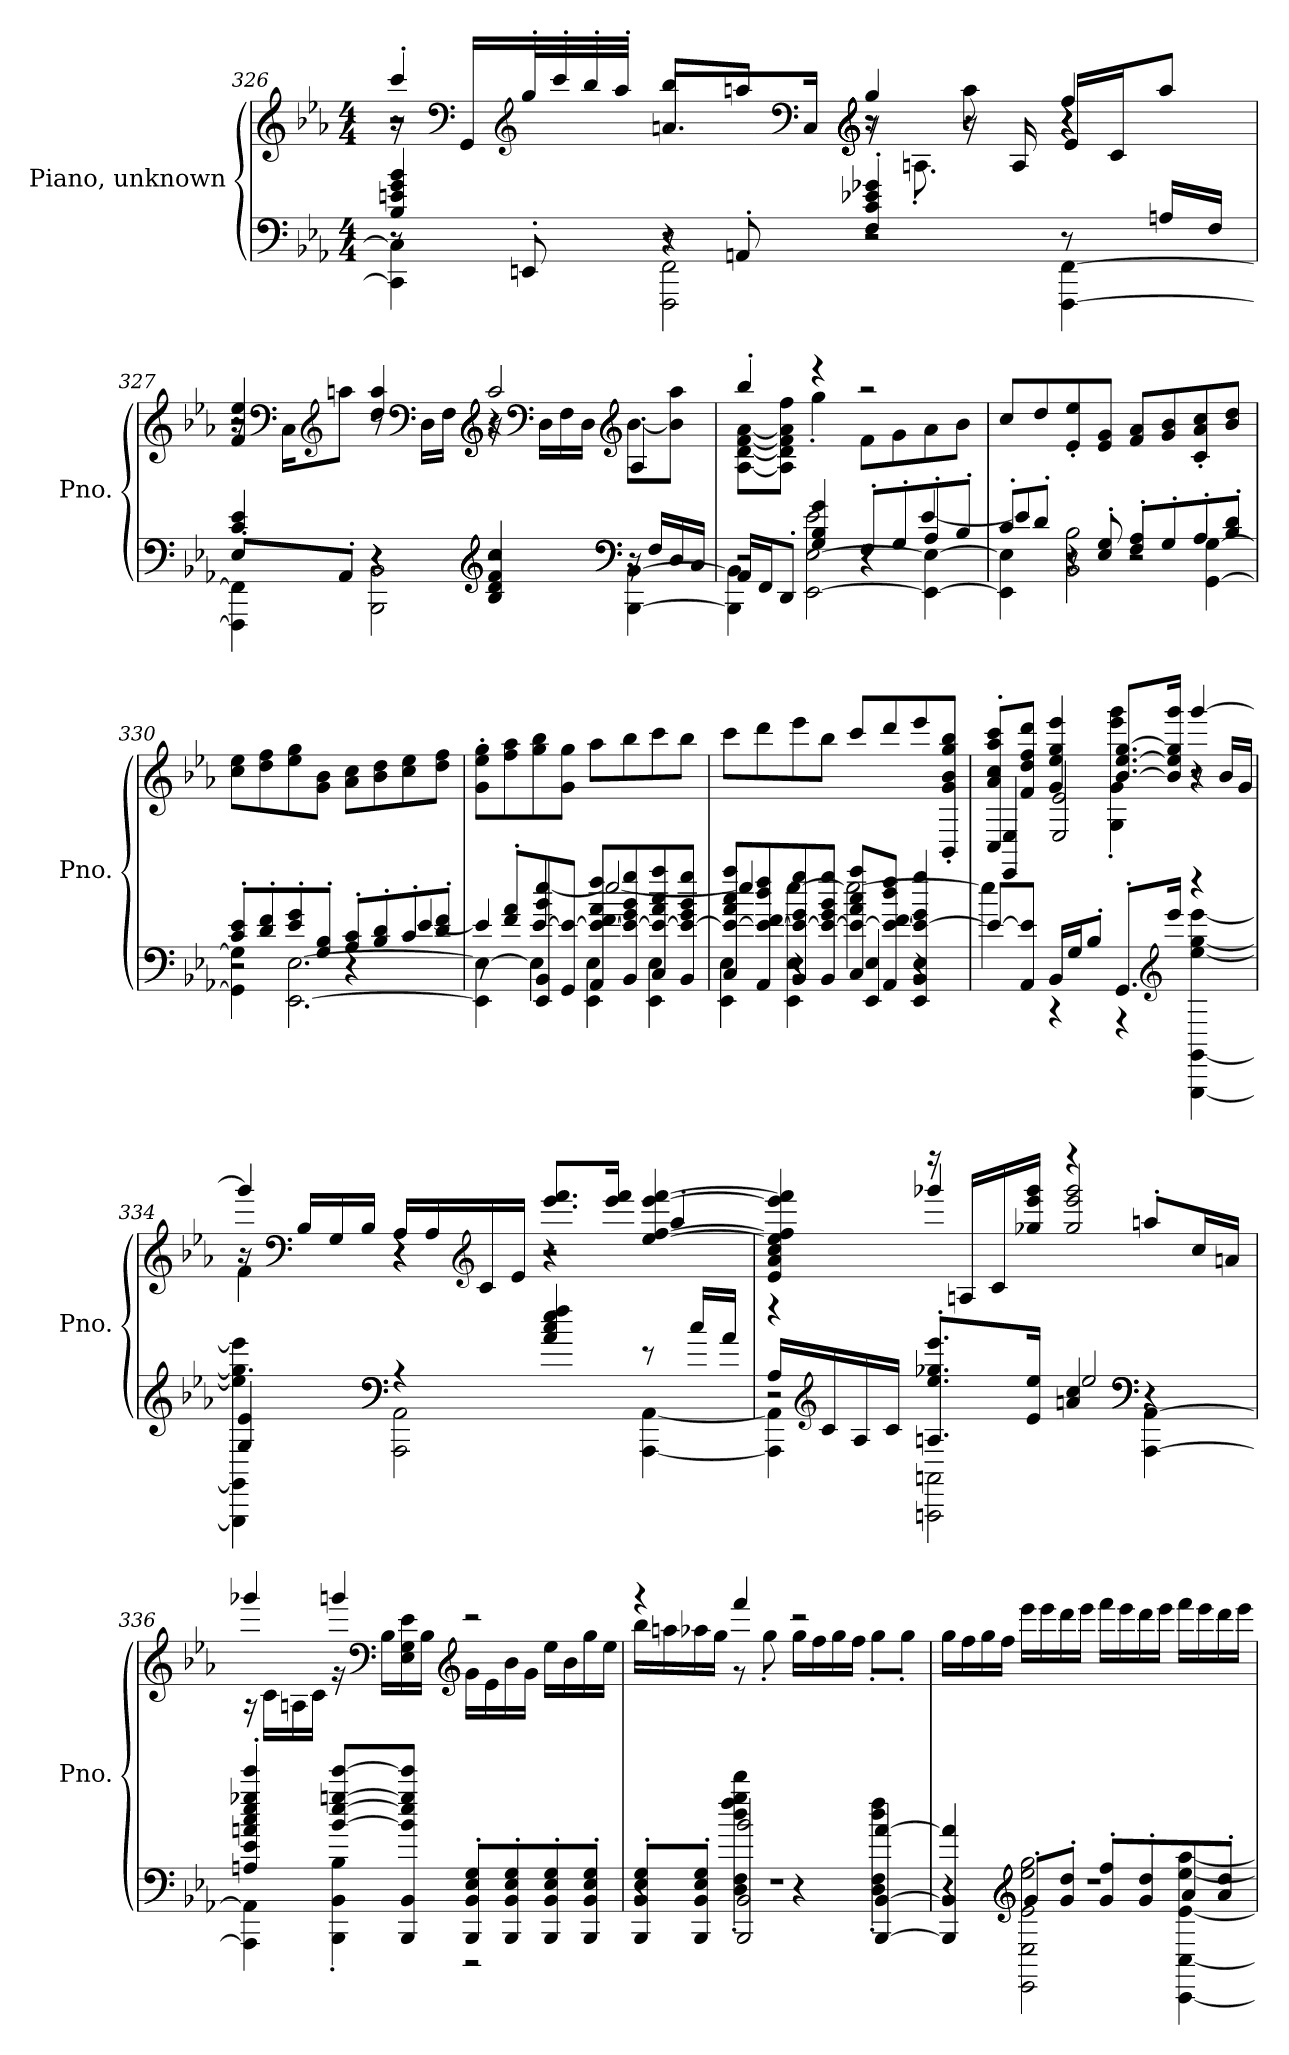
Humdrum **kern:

**kern	**kern
*part1	*part1
*staff2	*staff1
*I"Piano, unknown	*
*I'Pno.	*
!!LO:LB:g=z
*clefF4	*clefG2
*k[b-e-a-]	*k[b-e-a-]
*M4/4	*M4/4
=326	=326
*^	*^
*	*^	*	*^
*	*	*	*	*	*^
8r	4B-/ 4en/ 4g/ 4b-/	4CC\] 4C\]	4ccc'/	2r	16r	2r
*	*	*	*clefF4	*	*	*
.	.	.	.	.	16GG/LL	.
*	*	*	*clefG2	*	*	*
8EEn'/	.	.	.	.	32gg'/L	.
.	.	.	.	.	32ccc'/	.
.	.	.	.	.	32bb-'/	.
.	.	.	.	.	32aa-'/JJJ	.
8r	4r	2FFF\ 2FF\	8bb-/L	.	8.an/L	.
8AAn'/	.	.	8aan/J	.	.	.
*	*	*	*clefF4	*	*	*
.	.	.	.	.	16C/Jk	.
*	*	*	*clefG2	*	*	*
4F/' 4c/' 4e-X/' 4g-X/'	2r	.	4gg/	8r	8r	16r
.	.	.	.	.	.	8.An'\
.	.	.	.	8aa\	16r	.
.	.	.	.	.	16A/	.
8r	.	[4FFF\ [4FF\	4ff/	4r	16e-/LL	4r
.	.	.	.	.	16c/J	.
16An/LL	.	.	.	.	8aa/J	.
16F/JJ	.	.	.	.	.	.
*	*	*	*	*	*v	*v
!!LO:LB:g=z
=327	=327	=327	=327	=327	=327
8E-'/L	4c/ 4e-/	4FFF\] 4FF\]	4f/ 4ee-/	16r	2r
*	*	*	*clefF4	*	*
.	.	.	.	16C\KL	.
*	*	*	*clefG2	*	*
8AA-'/J	.	.	.	8aan\J	.
4r	4r	2BBB-\ 2BB-\	4dd/ 4aa/	8r	.
*	*	*	*clefF4	*	*
.	.	.	.	16D\LL	.
.	.	.	.	16F\JJ	.
*clefG2	*	*	*clefG2	*	*
4B-/ 4d/ 4f/ 4cc/	2r	.	2aa/	16r	4r
*	*	*	*clefF4	*	*
.	.	.	.	16D\LL	.
.	.	.	.	16F\	.
.	.	.	.	16D\JJ	.
*clefF4	*	*	*clefG2	*	*
16r	.	[4BBB-\ [4BB-\	.	[8b-\L	4A-'/
16F/LL	.	.	.	.	.
16D/	.	.	.	8b-\] 8aa\J	.
16C/JJ	.	.	.	.	.
*	*	*	*	*v	*v
=328	=328	=328	=328	=328
16AA-/LL	2r	4BBB-\] 4BB-\]	4bb-'/	[8A-\ [8d\ [8f\ [8a-\L
16FF/J	.	.	.	.
8DD'/J	.	.	.	8A-\] 8d\] 8f\] 8a-\] 8ff\J
4G/ 4B-/ 4g/	.	[2EE-\ [2E-\ 2e-\	4r	4gg'\
8F'/L	4r	.	2r	8f\L
8G'/	.	.	.	8g\
8A-'/	[4e-/	4EE-\_ 4E-\_	.	8a-\
8B-'/J	.	.	.	8b-\J
*	*	*	*v	*v
!!LO:PB:g=z
=329	=329	=329	=329
8c'/L	4e-/]	4EE-\] 4E-\]	8cc/L
8d'/J	.	.	8dd/
8r	4r	2BB-\ 2B-\	8e-/' 8ee-/'
8E-/' 8G/'	.	.	8e-/ 8g/J
8F/' 8A-/'L	2r	.	8f/ 8a-/L
8G'/	.	.	8g/ 8b-/
8A-'/	.	[4GG\ [4G\	8c/' 8a-/' 8cc/'
8B-/' 8d/'J	.	.	8b-/ 8dd/J
=330	=330	=330	=330
8c/' 8e-/'L	2r	4GG\] 4G\]	8cc\ 8ee-\L
8d/' 8f/'	.	.	8dd\ 8ff\
8e-/' 8g/'	.	[2.EE-\ [2.E-\	8ee-\ 8gg\
8G/' 8B-/'J	.	.	8g\ 8b-\J
8A-/' 8c/'L	4r	.	8a-\ 8cc\L
8B-/' 8d/'	.	.	8b-\ 8dd\
8c'/	[4e-/	.	8cc\ 8ee-\
8d/' 8f/'J	.	.	8dd\ 8ff\J
=331	=331	=331	=331
8r	4e-/]	4EE-\] 4E-\_	8g\' 8ee-\' 8gg\'L
8f/' 8a-/'L	.	.	8ff\ 8aa-\
[8e-/	4EE-/ 4BB-/ 4b-/ [4ee-/	4E-\]	8gg\ 8bb-\
8GG/ 8e-/_J	.	.	8g\ 8gg\J
8AA-/ 8e-/_ 8f/ 8a-/ 8ff/L	2ee-/_	4EE-\ 4E-\	8aa-\L
8BB-/ 8e-/_ 8g/ 8b-/ 8gg/	.	.	8bb-\
8C/ 8e-/_ 8a-/ 8cc/ 8aa-/	.	4EE-\ 4E-\	8ccc\
8BB-/ 8e-/_ 8g/ 8b-/ 8gg/J	.	.	8bb-\J
!!LO:LB:g=z
=332	=332	=332	=332
8C/ 8e-/_ 8a-/ 8cc/ 8aa-/L	4ee-/]	4EE-\ 4E-\	8ccc\L
8AA-/ 8e-/_ 8f/ 8dd/ 8ff/	.	.	8ddd\
8BB-/ 8e-/_ 8g/ 8gg/	4r	4EE-\ 4E-\ [4ee-\	8eee-\
8BB-/ 8e-/_ 8g/ 8b-/ 8gg/J	.	.	8bb-\J
8C/ 8e-/_ 8a-/ 8cc/ 8aa-/L	4EE-/ 4E-/	2ee-\_	8ccc/L
8AA-/ 8e-/_ 8f/ 8dd/ 8ff/J	.	.	8ddd/
4EE-/ 4BB-/ 4E-/ 4e-/_ 4g/ 4gg/	4r	.	8eee-/
.	.	.	8BB-/' 8g/' 8b-/' 8gg/' 8bb-/'J
*	*v	*v	*
=333	=333	=333
*	*	*^
*	*	*	*^
8e-/L_	4ee-\]	8C/' 8a-/' 8cc/' 8aa-/' 8ccc/'L	2r	4EE-/ 4E-/
8AA-/ 8e-/]J	.	8f/ 8dd/ 8ff/ 8ddd/J	.	.
16BB-/LL	4r	4g/ 4ee-/ 4gg/ 4eee-/	.	2E-/ 2e-/
16G/J	.	.	.	.
8B-'/J	.	.	.	.
8.GG'/L	4r	[8.b-/ [8.ee-/ [8.gg/L	4G\' 4g\' 4eee-\' 4ggg\'	.
*clefG2	*	*	*	*
16eee-/Jk	.	16b-/] 16ee-/] 16gg/] 16ggg/Jk	.	.
4r	[4GGG\ [4GG\ [4ee-\ [4gg\ [4eee-\	8r	4r	[4ggg/
.	.	16b-/LL	.	.
.	.	16g/JJ	.	.
!!LO:LB:g=z	!!	!!
=334	=334	=334	=334	=334
4G/' 4e-/'	4GGG\] 4GG\] 4ee-\] 4gg\] 4eee-\]	16r	4f\	4ggg/]
*	*	*clefF4	*	*
.	.	16B-/LL	.	.
.	.	16G/	.	.
.	.	16B-/JJ	.	.
*clefF4	*	*	*	*
4r	2AAA-\ 2AA-\	16A-/LL	4r	4r
.	.	16A-/	.	.
*	*	*clefG2	*	*
.	.	16c/	.	.
.	.	16e-/JJ	.	.
4a-/ 4cc/ 4ee-/ 4ff/	.	8.eee-/ 8.fff/L	2r	4r
.	.	16eee-/ 16fff/Jk	.	.
8r	[4AAA-\ [4AA-\	[4ee-/ [4ff/ [4eee-/ [4fff/	.	4aa-'/
16cc/LL	.	.	.	.
16a-/JJ	.	.	.	.
*	*	*	*v	*v
=335	=335	=335	=335
*	*^	*	*
16A-/LL	2r	4AAA-\] 4AA-\]	4e-/ 4a-/ 4cc/ 4ee-/] 4ff/] 4eee-/] 4fff/]	4r
*clefG2	*	*	*	*
16c/	.	.	.	.
16A-/	.	.	.	.
16c/JJ	.	.	.	.
8.An/' 8.ee-/' 8.gg-X/' 8.eee-/'L	.	2AAAn\ 2AAn\	16r	4ggg-X/
.	.	.	16An/LL	.
.	.	.	16c/	.
16e-/ 16ee-/Jk	.	.	16gg-X/ 16eee-/ 16ggg-/JJ	.
4an/ 4cc/	2ee-/	.	4r	2gg-/ 2eee-/ 2ggg-/
*clefF4	*	*	*	*
4r	.	[4AAA\ [4AA\	8aan'/L	.
.	.	.	16cc/L	.
.	.	.	16an/JJ	.
*	*v	*v	*	*
!!LO:LB:g=z	!!
=336	=336	=336	=336
4An/' 4e-/' 4an/' 4cc/' 4ee-/' 4gg-X/' 4eee-/'	4AAA\] 4AA\]	4ggg-X/	16r
.	.	.	16c\LL
.	.	.	16An\
.	.	.	16c\JJ
[8b-/ [8ee-/ [8ggn/ [8eee-/L	4BBB-\' 4BB-\' 4B-\'	4gggn/	16r
*	*	*clefF4	*
.	.	.	16B-\LL
8BBB-/ 8BB-/ 8b-/] 8ee-/] 8gg/] 8eee-/]J	.	.	16E-\ 16G\ 16e-\
.	.	.	16B-\JJ
*	*	*clefG2	*
8BBB-/' 8BB-/' 8E-/' 8G/'L	2r	2r	16g\LL
.	.	.	16e-\
8BBB-/' 8BB-/' 8E-/' 8G/'	.	.	16b-\
.	.	.	16g\JJ
8BBB-/' 8BB-/' 8E-/' 8G/'	.	.	16ee-\LL
.	.	.	16b-\
8BBB-/' 8BB-/' 8E-/' 8G/'J	.	.	16gg\
.	.	.	16ee-\JJ
=337	=337	=337	=337
*	*^	*	*
1r	4r	8BBB-/' 8BB-/' 8E-/' 8G/'L	4r	16bb-\LL
.	.	.	.	16aan\
.	.	8BBB-/' 8BB-/' 8E-/' 8G/'J	.	16aa-X\
.	.	.	.	16gg\JJ
.	4D\' 4F\' 4dd\' 4ff\' 4gg\' 4ddd\'	2BBB-/ 2BB-/ 2b-/	4fff/	8r
.	.	.	.	8gg'\
.	4r	.	2r	16gg\LL
.	.	.	.	16ff\
.	.	.	.	16gg\
.	.	.	.	16ff\JJ
.	4D\' 4F\' 4dd\' 4ff\'	[4BBB-/ [4BB-/ [4a-/	.	8gg'\L
.	.	.	.	8gg'\J
*	*	*	*v	*v
!!LO:LB:g=z
=338	=338	=338	=338
1r	4r	4BBB-/] 4BB-/] 4a-/]	16gg\LL
.	.	.	16ff\
.	.	.	16gg\
.	.	.	16ff\JJ
*clefG2	*	*	*
.	2EE-\ 2E-\ 2e-\ 2ee-\ 2gg\	8g'/L	16eee-\LL
.	.	.	16eee-\
.	.	8g/' 8dd/'J	16ddd\
.	.	.	16eee-\JJ
.	.	8g/' 8ff/'L	16fff\LL
.	.	.	16eee-\
.	.	8g/' 8dd/'	16ddd\
.	.	.	16eee-\JJ
.	[4CC\ [4C\ [4e-\ [4ee-\ [4aa-\	8a-/	16fff\LL
.	.	.	16eee-\
.	.	8a-/' 8dd/'J	16ddd\
.	.	.	16eee-\JJ
*v	*v	*v	*
=	=
*-	*-
